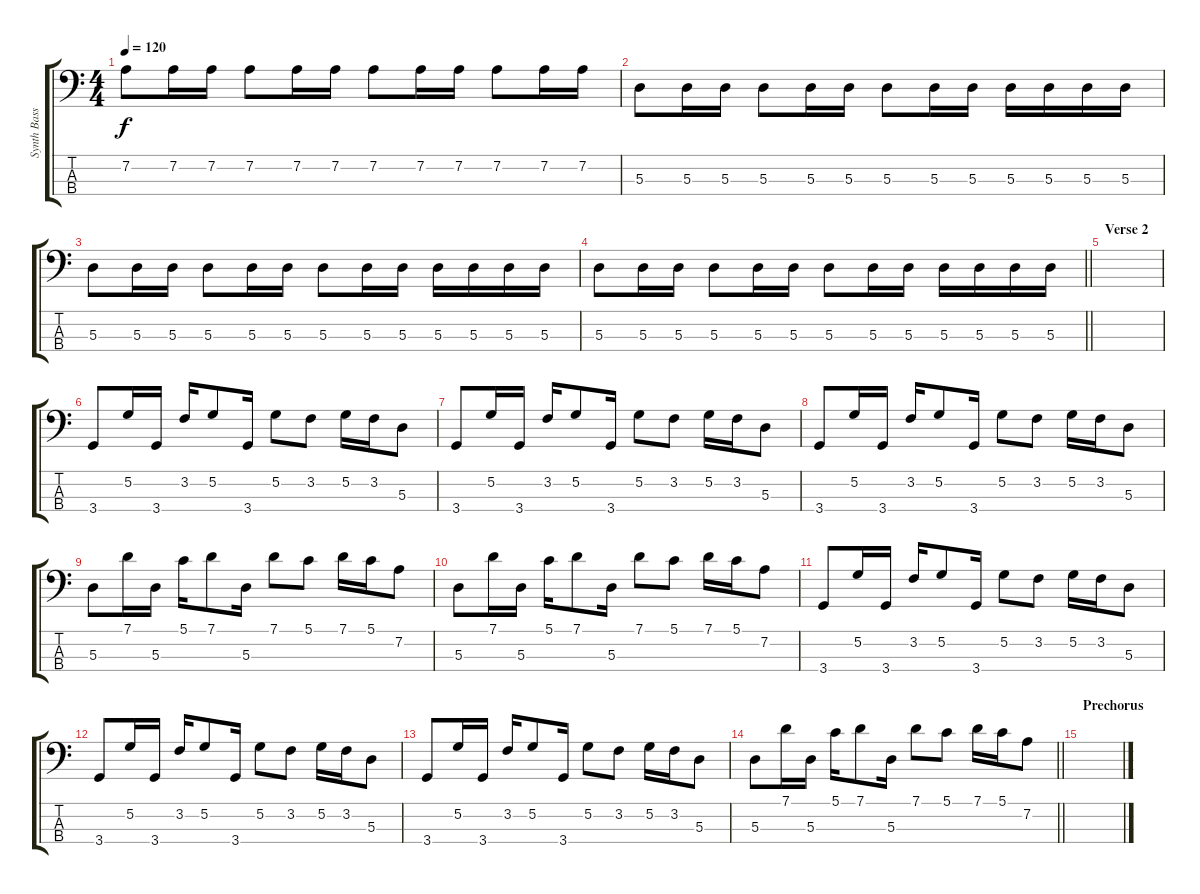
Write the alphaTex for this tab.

\track ("Synth Bass" "Synth Bass") {instrument synthbass1}
\staff {score tabs}
\tuning (G2 D2 A1 E1) {hide}
\ts (4 4)
\tempo 120
\clef f4
\ks c
7.2.8{dy f} 7.2.16 7.2.16 7.2.8 7.2.16 7.2.16 7.2.8 7.2.16 7.2.16 7.2.8 7.2.16 7.2.16 |
5.3.8 5.3.16 5.3.16 5.3.8 5.3.16 5.3.16 5.3.8 5.3.16 5.3.16 5.3.16 5.3.16 5.3.16 5.3.16 |
5.3.8 5.3.16 5.3.16 5.3.8 5.3.16 5.3.16 5.3.8 5.3.16 5.3.16 5.3.16 5.3.16 5.3.16 5.3.16 |
\barLineRight lightlight
5.3.8 5.3.16 5.3.16 5.3.8 5.3.16 5.3.16 5.3.8 5.3.16 5.3.16 5.3.16 5.3.16 5.3.16 5.3.16 |
\section ("" "Verse 2")
|
3.4.8 5.2.16 3.4.16 3.2.16 5.2.8 3.4.16 5.2.8 3.2.8 5.2.16 3.2.16 5.3.8 |
3.4.8 5.2.16 3.4.16 3.2.16 5.2.8 3.4.16 5.2.8 3.2.8 5.2.16 3.2.16 5.3.8 |
3.4.8 5.2.16 3.4.16 3.2.16 5.2.8 3.4.16 5.2.8 3.2.8 5.2.16 3.2.16 5.3.8 |
5.3.8 7.1.16 5.3.16 5.1.16 7.1.8 5.3.16 7.1.8 5.1.8 7.1.16 5.1.16 7.2.8 |
5.3.8 7.1.16 5.3.16 5.1.16 7.1.8 5.3.16 7.1.8 5.1.8 7.1.16 5.1.16 7.2.8 |
3.4.8 5.2.16 3.4.16 3.2.16 5.2.8 3.4.16 5.2.8 3.2.8 5.2.16 3.2.16 5.3.8 |
3.4.8 5.2.16 3.4.16 3.2.16 5.2.8 3.4.16 5.2.8 3.2.8 5.2.16 3.2.16 5.3.8 |
3.4.8 5.2.16 3.4.16 3.2.16 5.2.8 3.4.16 5.2.8 3.2.8 5.2.16 3.2.16 5.3.8 |
\barLineRight lightlight
5.3.8 7.1.16 5.3.16 5.1.16 7.1.8 5.3.16 7.1.8 5.1.8 7.1.16 5.1.16 7.2.8 |
\section ("" "Prechorus")
